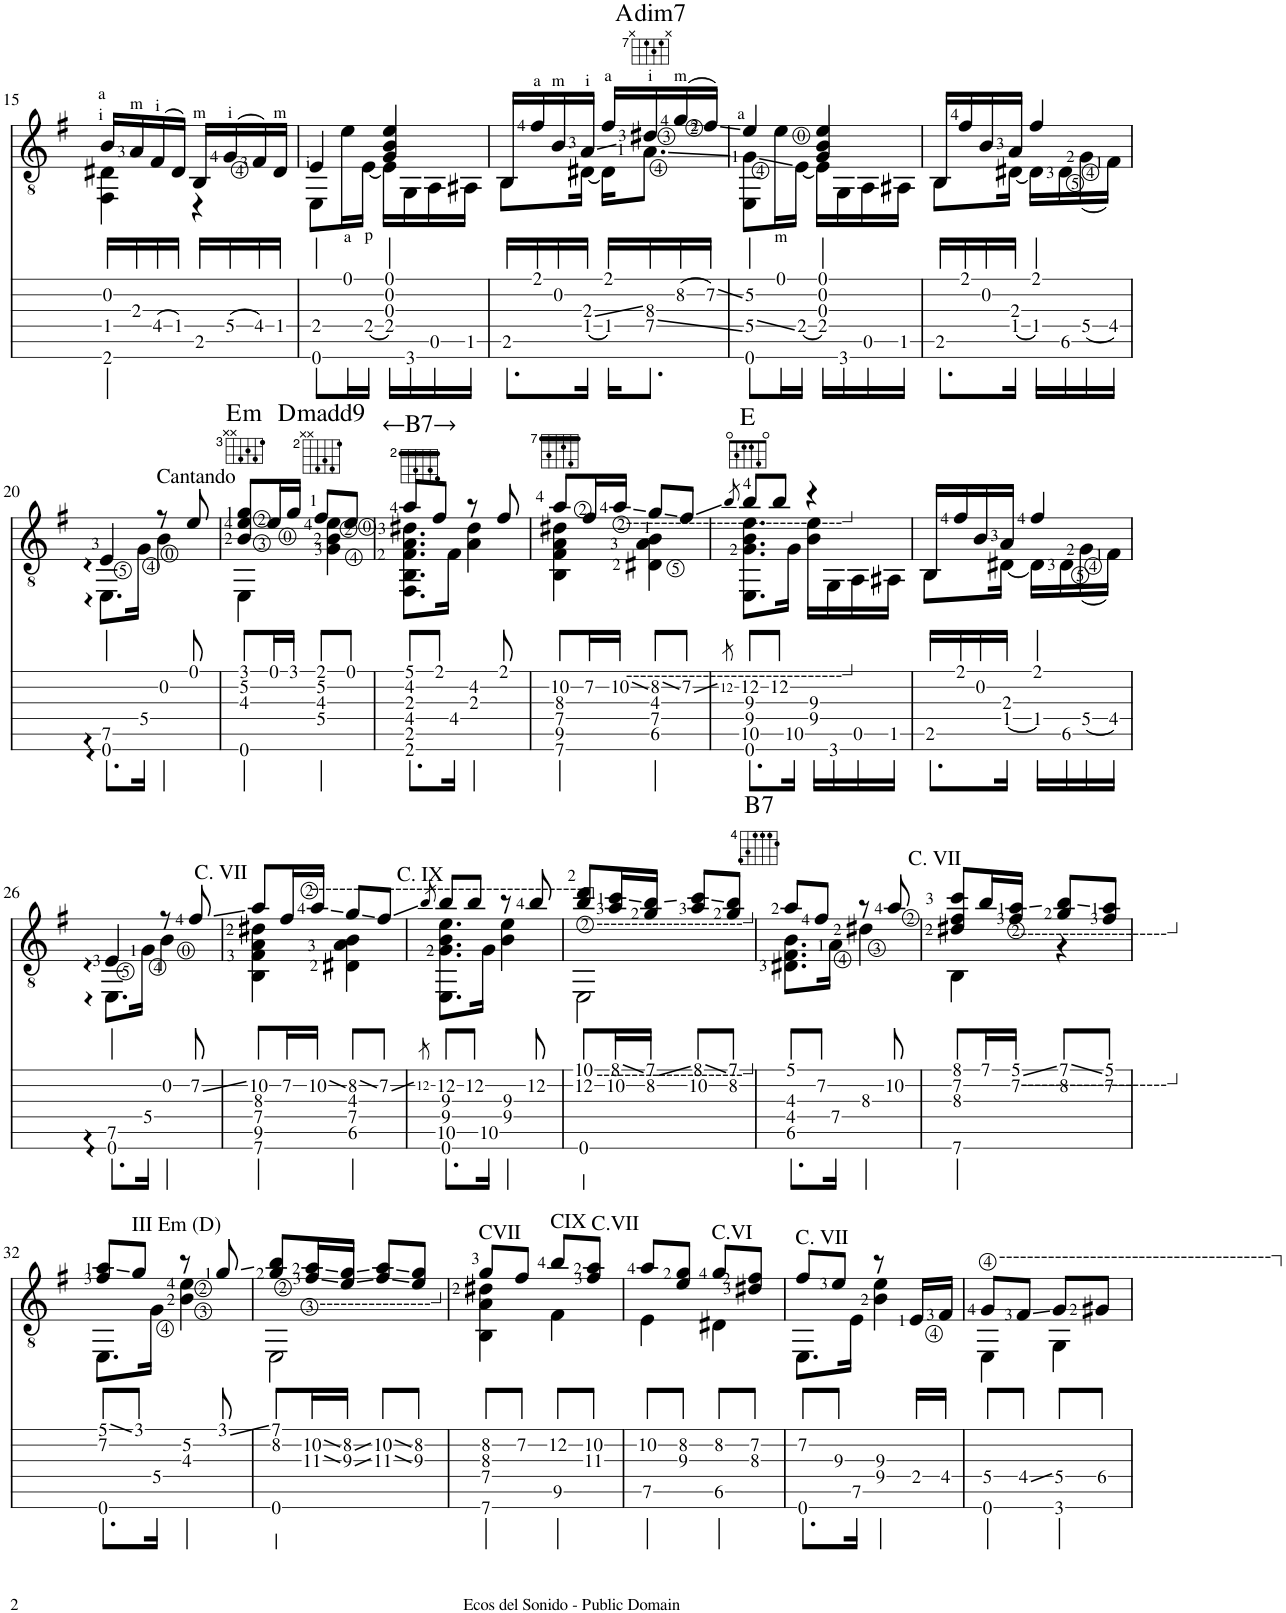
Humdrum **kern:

**kern	**kern	**harte
*part2	*part1	*part1
*staff2	*staff1	*
*I"Chitarra classica (Intavolatura)	*I"Guitar	*
!!LO:PB:g=z
*	*clefGv2	*
*k[f#]	*k[f#]	*
*M2/4	*M2/4	*
=15	=15	=15
*^	*^	*
16B/LL	4FF#\ 4D#X\	16B/LL	4FF#\ 4D#X\	.
16A/	.	16A/	.	.
(16F#/	.	(16F#/	.	.
16D#/JJ)	.	16D#/JJ)	.	.
16BB/LL	4r	16BB/LL	4r	.
(16G/	.	(16G/	.	.
16F#/)	.	16F#/)	.	.
16D#/JJ	.	16D#/JJ	.	.
=16	=16	=16	=16	=16
4E/	8EE\L	4E/	8EE\L	.
.	16e\L	.	16e\L	.
.	[16E\JJ	.	[16E\JJ	.
4G/ 4B/ 4e/	16E\LL]	4G/ 4B/ 4e/	16E\LL]	.
.	16GG\	.	16GG\	.
.	16AA\	.	16AA\	.
.	16AA#X\JJ	.	16AA#X\JJ	.
=17	=17	=17	=17	=17
16BB/LL	8.BB\L	16BB/LL	8.BB\L	.
16f#/	.	16f#/	.	.
16B/	.	16B/	.	.
16A/JJ	[16D#X\Jk	16A/JJ	[16D#X\Jk	.
16f#/LL	16D#\KL]	16f#/LL	16D#\KL]	.
!	!	!	!	!LO:H:kt=dim7
16d#X/	8.A\J	16d#X/	8.A\J	A:dim7
(16g/	.	(16g/	.	.
16f#/JJ)	.	16f#/JJ)	.	.
=18	=18	=18	=18	=18
4e/	8EE\ 8G\L	4e/	8EE\ 8G\L	.
.	16e\L	.	16e\L	.
.	[16E\JJ	.	[16E\JJ	.
4G/ 4B/ 4e/	16E\LL]	4G/ 4B/ 4e/	16E\LL]	.
.	16GG\	.	16GG\	.
.	16AA\	.	16AA\	.
.	16AA#X\JJ	.	16AA#X\JJ	.
=19	=19	=19	=19	=19
16BB/LL	8.BB\L	16BB/LL	8.BB\L	.
16f#/	.	16f#/	.	.
16B/	.	16B/	.	.
16A/JJ	[16D#X\Jk	16A/JJ	[16D#X\Jk	.
4f#/	16D#\LL]	4f#/	16D#\LL]	.
.	16D#\	.	16D#\	.
.	(16G\	.	(16G\	.
.	16F#\JJ)	.	16F#\JJ)	.
!!LO:LB:g=z	!!
=20	=20	=20	=20	=20
4E/	8.EE\L	4E/	8.EE\L	.
.	16G\Jk	.	16G\Jk	.
!	!	!LO:TX:a:t=Cantando	!	!
8r	4B\	8r	4B\	.
8e/	.	8e/	.	.
=21	=21	=21	=21	=21
!	!	!	!	!LO:H:kt=m
8B/ 8e/ 8g/L	4EE\	8B/ 8e/ 8g/L	4EE\	E:min
16e/L	.	16e/L	.	.
16g/JJ	.	16g/JJ	.	.
!	!	!	!	!LO:H:kt=m
8f#/L	4G\ 4B\ 4e\	8f#/L	4G\ 4B\ 4e\	D:min(9)
8e/J	.	8e/J	.	.
=22	=22	=22	=22	=22
!	!	!	!	!LO:H:kt=←B7→
8a/L	8.FF#\ 8.BB\ 8.F#\ 8.A\ 8.d#X\L	8a/L	8.FF#\ 8.BB\ 8.F#\ 8.A\ 8.d#X\L	N
8f#/J	.	8f#/J	.	.
.	16F#\Jk	.	16F#\Jk	.
8r	4A\ 4d#\	8r	4A\ 4d#\	.
8f#/	.	8f#/	.	.
=23	=23	=23	=23	=23
8a/L	4BB\ 4F#\ 4A\ 4d#X\	8a/L	4BB\ 4F#\ 4A\ 4d#X\	.
16f#/L	.	16f#/L	.	.
!	!	!LO:TX:a:t=-------------------------------┘	!	!
!LO:TX:a:t=-------------------------------┘	!	!	!	!
16a/JJ	.	16a/JJ	.	.
8g/L	4D#X\ 4A\ 4B\	8g/L	4D#X\ 4A\ 4B\	.
8f#/J	.	8f#/J	.	.
=24	=24	=24	=24	=24
8qb/	.	8qb/	.	.
8b/L	8.EE\ 8.G\ 8.B\ 8.e\L	8b/L	8.EE\ 8.G\ 8.B\ 8.e\L	E:maj
8b/J	.	8b/J	.	.
.	16G\Jk	.	16G\Jk	.
4r	16B\ 16e\LL	4r	16B\ 16e\LL	.
.	16GG\	.	16GG\	.
.	16AA\	.	16AA\	.
.	16AA#X\JJ	.	16AA#X\JJ	.
=25	=25	=25	=25	=25
16BB/LL	8.BB\L	16BB/LL	8.BB\L	.
16f#/	.	16f#/	.	.
16B/	.	16B/	.	.
16A/JJ	[16D#X\Jk	16A/JJ	[16D#X\Jk	.
4f#/	16D#\LL]	4f#/	16D#\LL]	.
.	16D#\	.	16D#\	.
.	(16G\	.	(16G\	.
.	16F#\JJ)	.	16F#\JJ)	.
!!LO:LB:g=z	!!
=26	=26	=26	=26	=26
4E/	8.EE\L	4E/	8.EE\L	.
.	16G\Jk	.	16G\Jk	.
8r	4B\	8r	4B\	.
8f#/	.	8f#/	.	.
=27	=27	=27	=27	=27
!	!	!LO:TX:a:t=C. VII	!	!
8a/L	4BB\ 4F#\ 4A\ 4d#X\	8a/L	4BB\ 4F#\ 4A\ 4d#X\	.
16f#/L	.	16f#/L	.	.
!	!	!LO:TX:a:t=---------------------------------------┐	!	!
16a/JJ	.	16a/JJ	.	.
8g/L	4D#X\ 4A\ 4B\	8g/L	4D#X\ 4A\ 4B\	.
8f#/J	.	8f#/J	.	.
=28	=28	=28	=28	=28
8qb/	.	8qb/	.	.
!	!	!LO:TX:a:t=C. IX	!	!
8b/L	8.EE\ 8.G\ 8.B\ 8.e\L	8b/L	8.EE\ 8.G\ 8.B\ 8.e\L	.
8b/J	.	8b/J	.	.
.	16G\Jk	.	16G\Jk	.
8r	4B\ 4e\	8r	4B\ 4e\	.
8b/	.	8b/	.	.
=29	=29	=29	=29	=29
!	!	!LO:TX:a:t=---------------------┘	!	!
!LO:TX:a:t=---------------------┘	!	!	!	!
8b/ 8dd/L	2EE\	8b/ 8dd/L	2EE\	.
16a/ 16cc/L	.	16a/ 16cc/L	.	.
16g/ 16b/JJ	.	16g/ 16b/JJ	.	.
8a/ 8cc/L	.	8a/ 8cc/L	.	.
8g/ 8b/J	.	8g/ 8b/J	.	.
=30	=30	=30	=30	=30
!	!	!	!	!LO:H:kt=7
8a/L	8.D#X\ 8.F#\ 8.B\L	8a/L	8.D#X\ 8.F#\ 8.B\L	B:7
8f#/J	.	8f#/J	.	.
.	16A\Jk	.	16A\Jk	.
8r	4d#X\	8r	4d#X\	.
8a/	.	8a/	.	.
=31	=31	=31	=31	=31
!	!	!LO:TX:a:t=C. VII	!	!
8d#X/ 8f#/ 8cc/L	4BB\	8d#X/ 8f#/ 8cc/L	4BB\	.
16b/L	.	16b/L	.	.
!	!	!LO:TX:a:t=---------------------┘	!	!
!LO:TX:a:t=---------------------┘	!	!	!	!
16f#/ 16a/JJ	.	16f#/ 16a/JJ	.	.
8g/ 8b/L	4r	8g/ 8b/L	4r	.
8f#/ 8a/J	.	8f#/ 8a/J	.	.
!!LO:LB:g=z	!!
=32	=32	=32	=32	=32
8f#/ 8a/L	8.EE\L	8f#/ 8a/L	8.EE\L	.
!	!	!LO:TX:a:t=III Em (D)	!	!
8g/J	.	8g/J	.	.
.	16G\Jk	.	16G\Jk	.
8r	4B\ 4e\	8r	4B\ 4e\	.
8g/	.	8g/	.	.
=33	=33	=33	=33	=33
8g/ 8b/L	2EE\	8g/ 8b/L	2EE\	.
!	!	!LO:TX:a:t=----------------┘	!	!
16f#/ 16a/L	.	16f#/ 16a/L	.	.
16e/ 16g/JJ	.	16e/ 16g/JJ	.	.
8f#/ 8a/L	.	8f#/ 8a/L	.	.
8e/ 8g/J	.	8e/ 8g/J	.	.
=34	=34	=34	=34	=34
!	!	!LO:TX:a:t=CVII	!	!
8g/L	4BB\ 4A\ 4d#X\	8g/L	4BB\ 4A\ 4d#X\	.
8f#/J	.	8f#/J	.	.
!	!	!LO:TX:a:t=CIX	!	!
8b/L	4F#\	8b/L	4F#\	.
8f#/ 8a/J	.	8f#/ 8a/J	.	.
=35	=35	=35	=35	=35
!	!	!LO:TX:a:t=C.VII	!	!
8a/L	4E\	8a/L	4E\	.
8e/ 8g/J	.	8e/ 8g/J	.	.
!	!	!LO:TX:a:t=C.VI	!	!
8g/L	4D#X\	8g/L	4D#X\	.
8d#X/ 8f#/J	.	8d#X/ 8f#/J	.	.
=36	=36	=36	=36	=36
!	!	!LO:TX:a:t=C. VII	!	!
8f#/L	8.EE\L	8f#/L	8.EE\L	.
8e/J	.	8e/J	.	.
.	16E\Jk	.	16E\Jk	.
8r	4B\ 4e\	8r	4B\ 4e\	.
16E/LL	.	16E/LL	.	.
16F#/JJ	.	16F#/JJ	.	.
=37	=37	=37	=37	=37
!	!	!LO:TX:a:t=---------------------------------------┐	!	!
8G/L	4EE\	8G/L	4EE\	.
8F#/J	.	8F#/J	.	.
8G/L	4GG\	8G/L	4GG\	.
8G#X/J	.	8G#X/J	.	.
*v	*v	*	*	*
*	*v	*v	*
=	=	=
*-	*-	*-
